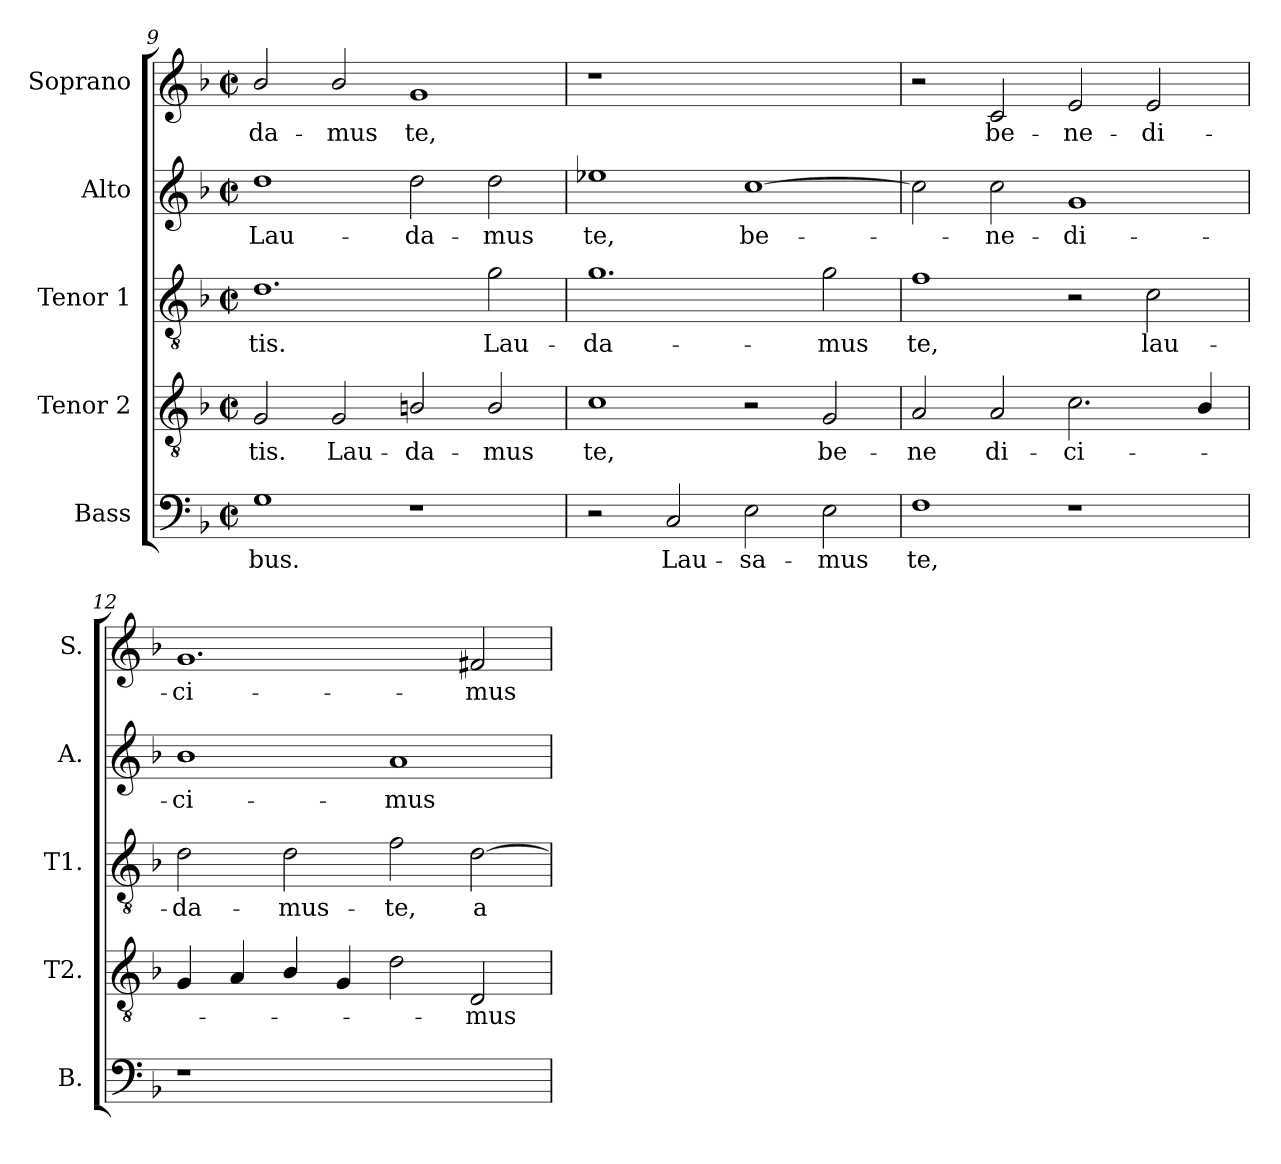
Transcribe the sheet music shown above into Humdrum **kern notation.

**kern	**text	**kern	**text	**kern	**text	**kern	**text	**kern	**text
*part5	*part5	*part4	*part4	*part3	*part3	*part2	*part2	*part1	*part1
*staff5	*staff5	*staff4	*staff4	*staff3	*staff3	*staff2	*staff2	*staff1	*staff1
*I"Bass	*	*I"Tenor 2	*	*I"Tenor 1	*	*I"Alto	*	*I"Soprano	*
*I'B.	*	*I'T2.	*	*I'T1.	*	*I'A.	*	*I'S.	*
*clefF4	*	*clefGv2	*	*clefGv2	*	*clefG2	*	*clefG2	*
*	*	*ITrd7c12	*	*ITrd7c12	*	*	*	*	*
*k[b-]	*	*k[b-]	*	*k[b-]	*	*k[b-]	*	*k[b-]	*
*F:	*	*F:	*	*F:	*	*F:	*	*F:	*
*M2/2	*	*M2/2	*	*M2/2	*	*M2/2	*	*M2/2	*
*met(c|)	*	*met(c|)	*	*met(c|)	*	*met(c|)	*	*met(c|)	*
=9	=9	=9	=9	=9	=9	=9	=9	=9	=9
!	!LO:LY:b:color=#000000	!	!	!	!	!	!	!	!
!	!	!	!LO:LY:b:color=#000000	!	!	!	!	!	!
!	!	!	!	!	!LO:LY:b:color=#000000	!	!	!	!
!	!	!	!	!	!	!	!LO:LY:b:color=#000000	!	!
!	!	!	!	!	!	!	!	!	!LO:LY:b:color=#000000
1Gi	-bus.	2GGi/	-tis.	1.Di	-tis.	1ddi	Lau-	2b-i/	-da-
!	!	!	!LO:LY:b:color=#000000	!	!	!	!	!	!
!	!	!	!	!	!	!	!	!	!LO:LY:b:color=#000000
.	.	2GGi/	Lau-	.	.	.	.	2b-i/	-mus
!	!	!	!LO:LY:b:color=#000000	!	!	!	!	!	!
!	!	!	!	!	!	!	!LO:LY:b:color=#000000	!	!
!	!	!	!	!	!	!	!	!	!LO:LY:b:color=#000000
1r	.	2BBni/	-da-	.	.	2ddi\	-da-	1gi	te,
!	!	!	!LO:LY:b:color=#000000	!	!	!	!	!	!
!	!	!	!	!	!LO:LY:b:color=#000000	!	!	!	!
!	!	!	!	!	!	!	!LO:LY:b:color=#000000	!	!
.	.	2BBi/	-mus	2Gi\	Lau-	2ddi\	-mus	.	.
=10	=10	=10	=10	=10	=10	=10	=10	=10	=10
!	!	!	!LO:LY:b:color=#000000	!	!	!	!	!	!
!	!	!	!	!	!LO:LY:b:color=#000000	!	!	!	!
!	!	!	!	!	!	!	!LO:LY:b:color=#000000	!LO:N:vis=1	!
2r	.	1Ci	te,	1.Gi	-da-	1ee-Xi	te,	1r	.
!	!LO:LY:b:color=#000000	!	!	!	!	!	!	!	!
2Ci/	Lau-	.	.	.	.	.	.	.	.
!	!LO:LY:b:color=#000000	!	!	!	!	!	!	!	!
!	!	!	!	!	!	!	!LO:LY:b:color=#000000	!	!
2Ei\	-sa-	2r	.	.	.	[>1cci	be-	1ryy	.
!	!LO:LY:b:color=#000000	!	!	!	!	!	!	!	!
!	!	!	!LO:LY:b:color=#000000	!	!	!	!	!	!
!	!	!	!	!	!LO:LY:b:color=#000000	!	!	!	!
2Ei\	-mus	2GGi/	be-	2Gi\	-mus	.	.	.	.
=11	=11	=11	=11	=11	=11	=11	=11	=11	=11
!	!LO:LY:b:color=#000000	!	!	!	!	!	!	!	!
!	!	!	!LO:LY:b:color=#000000	!	!	!	!	!	!
!	!	!	!	!	!LO:LY:b:color=#000000	!	!	!	!
1Fi	te,	2AAi/	-ne	1Fi	te,	2cci\]	.	2r	.
!	!	!	!LO:LY:b:color=#000000	!	!	!	!	!	!
!	!	!	!	!	!	!	!LO:LY:b:color=#000000	!	!
!	!	!	!	!	!	!	!	!	!LO:LY:b:color=#000000
.	.	2AAi/	di-	.	.	2cci\	-ne-	2ci/	be-
!	!	!	!LO:LY:b:color=#000000	!	!	!	!	!	!
!	!	!	!	!	!	!	!LO:LY:b:color=#000000	!	!
!	!	!	!	!	!	!	!	!	!LO:LY:b:color=#000000
1r	.	2.Ci\	-ci-	2r	.	1gi	-di-	2ei/	-ne-
!	!	!	!	!	!LO:LY:b:color=#000000	!	!	!	!
!	!	!	!	!	!	!	!	!	!LO:LY:b:color=#000000
.	.	.	.	2Ci\	lau-	.	.	2ei/	-di-
.	.	4BB-i/	.	.	.	.	.	.	.
=12	=12	=12	=12	=12	=12	=12	=12	=12	=12
!LO:N:vis=1	!	!	!	!	!	!	!	!	!
!	!	!	!	!	!LO:LY:b:color=#000000	!	!	!	!
!	!	!	!	!	!	!	!LO:LY:b:color=#000000	!	!
!	!	!	!	!	!	!	!	!	!LO:LY:b:color=#000000
1r	.	4GGi/	.	2Di\	-da-	1b-i	-ci-	1.gi	-ci-
.	.	4AAi/	.	.	.	.	.	.	.
!	!	!	!	!	!LO:LY:b:color=#000000	!	!	!	!
.	.	4BB-i/	.	2Di\	-mus-	.	.	.	.
.	.	4GGi/	.	.	.	.	.	.	.
!	!	!	!	!	!LO:LY:b:color=#000000	!	!	!	!
!	!	!	!	!	!	!	!LO:LY:b:color=#000000	!	!
1ryy	.	2Di\	.	2Fi\	-te,	1ai	-mus	.	.
!	!	!	!LO:LY:b:color=#000000	!	!	!	!	!	!
!	!	!	!	!	!LO:LY:b:color=#000000	!	!	!	!
!	!	!	!	!	!	!	!	!	!LO:LY:b:color=#000000
.	.	2DDi/	-mus	[>2Di\	a-	.	.	2f#Xi/	-mus
=	=	=	=	=	=	=	=	=	=
*-	*-	*-	*-	*-	*-	*-	*-	*-	*-
